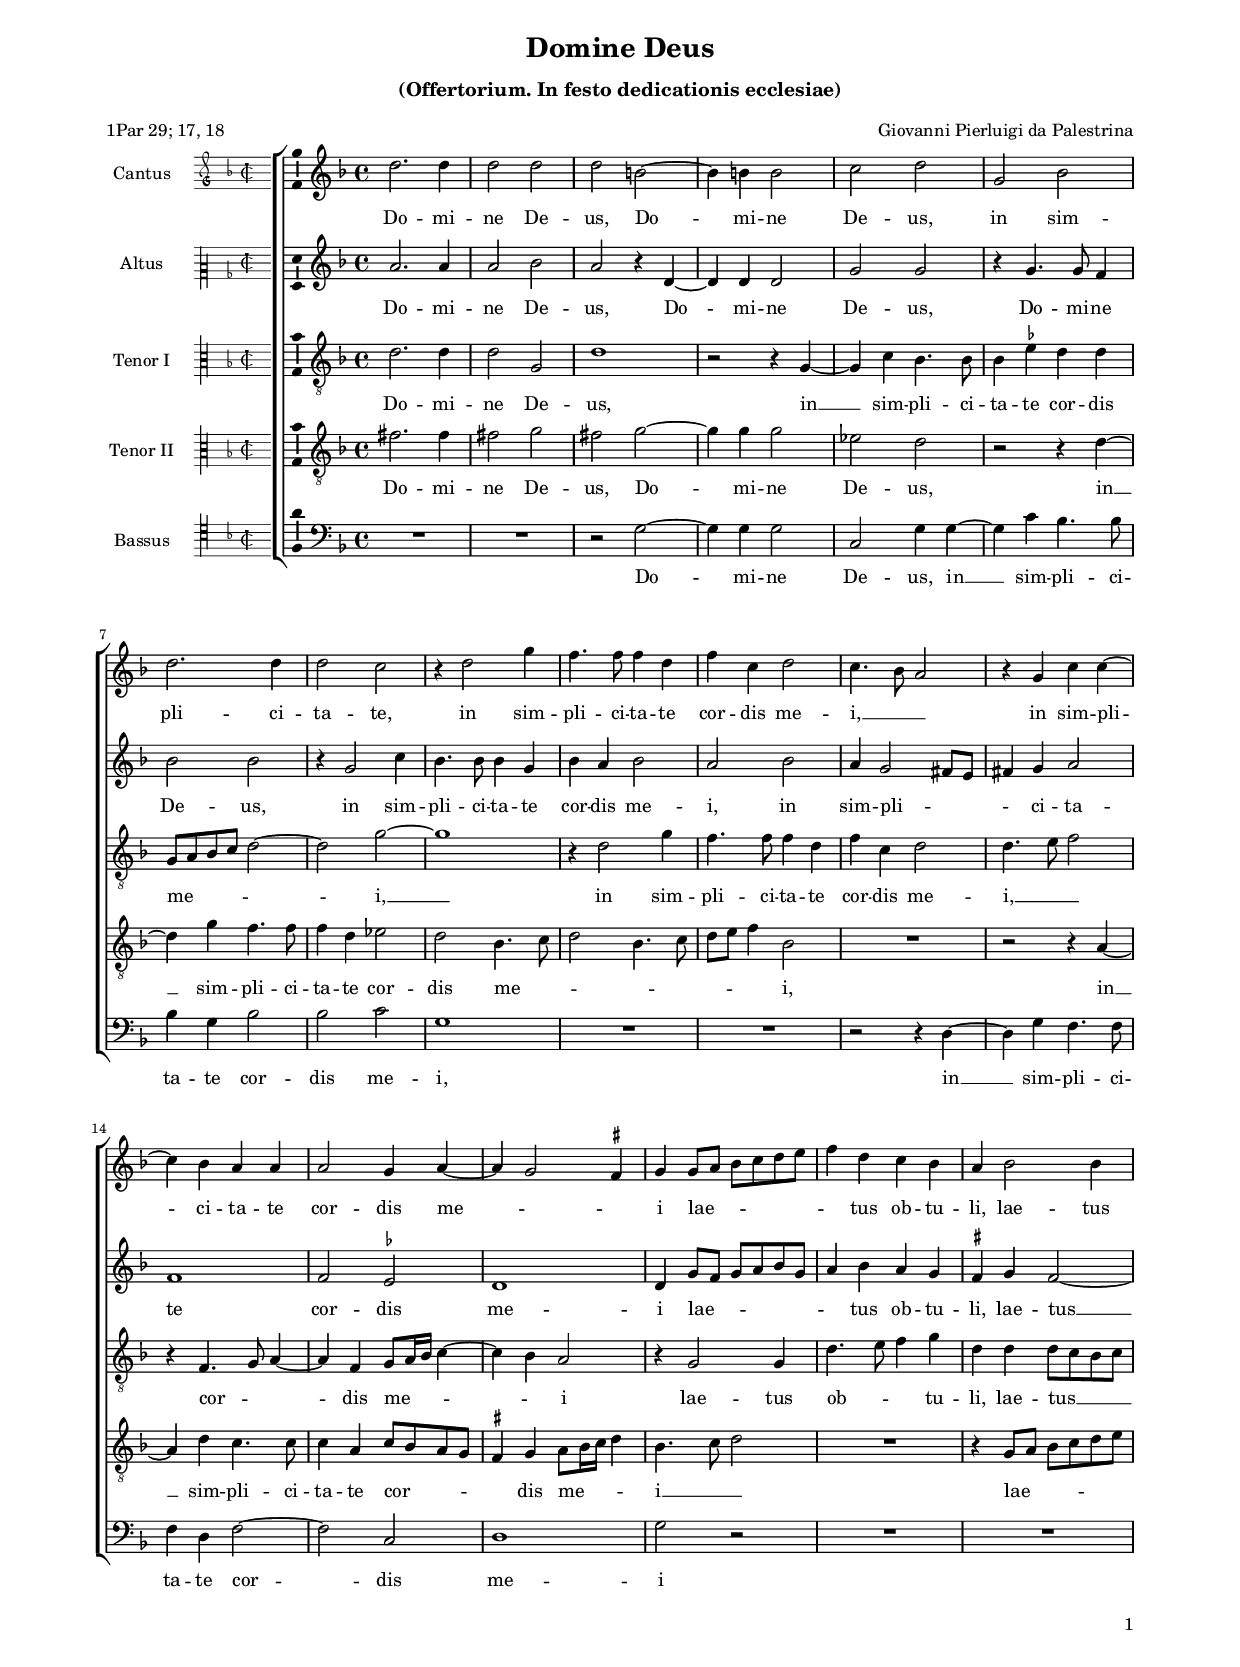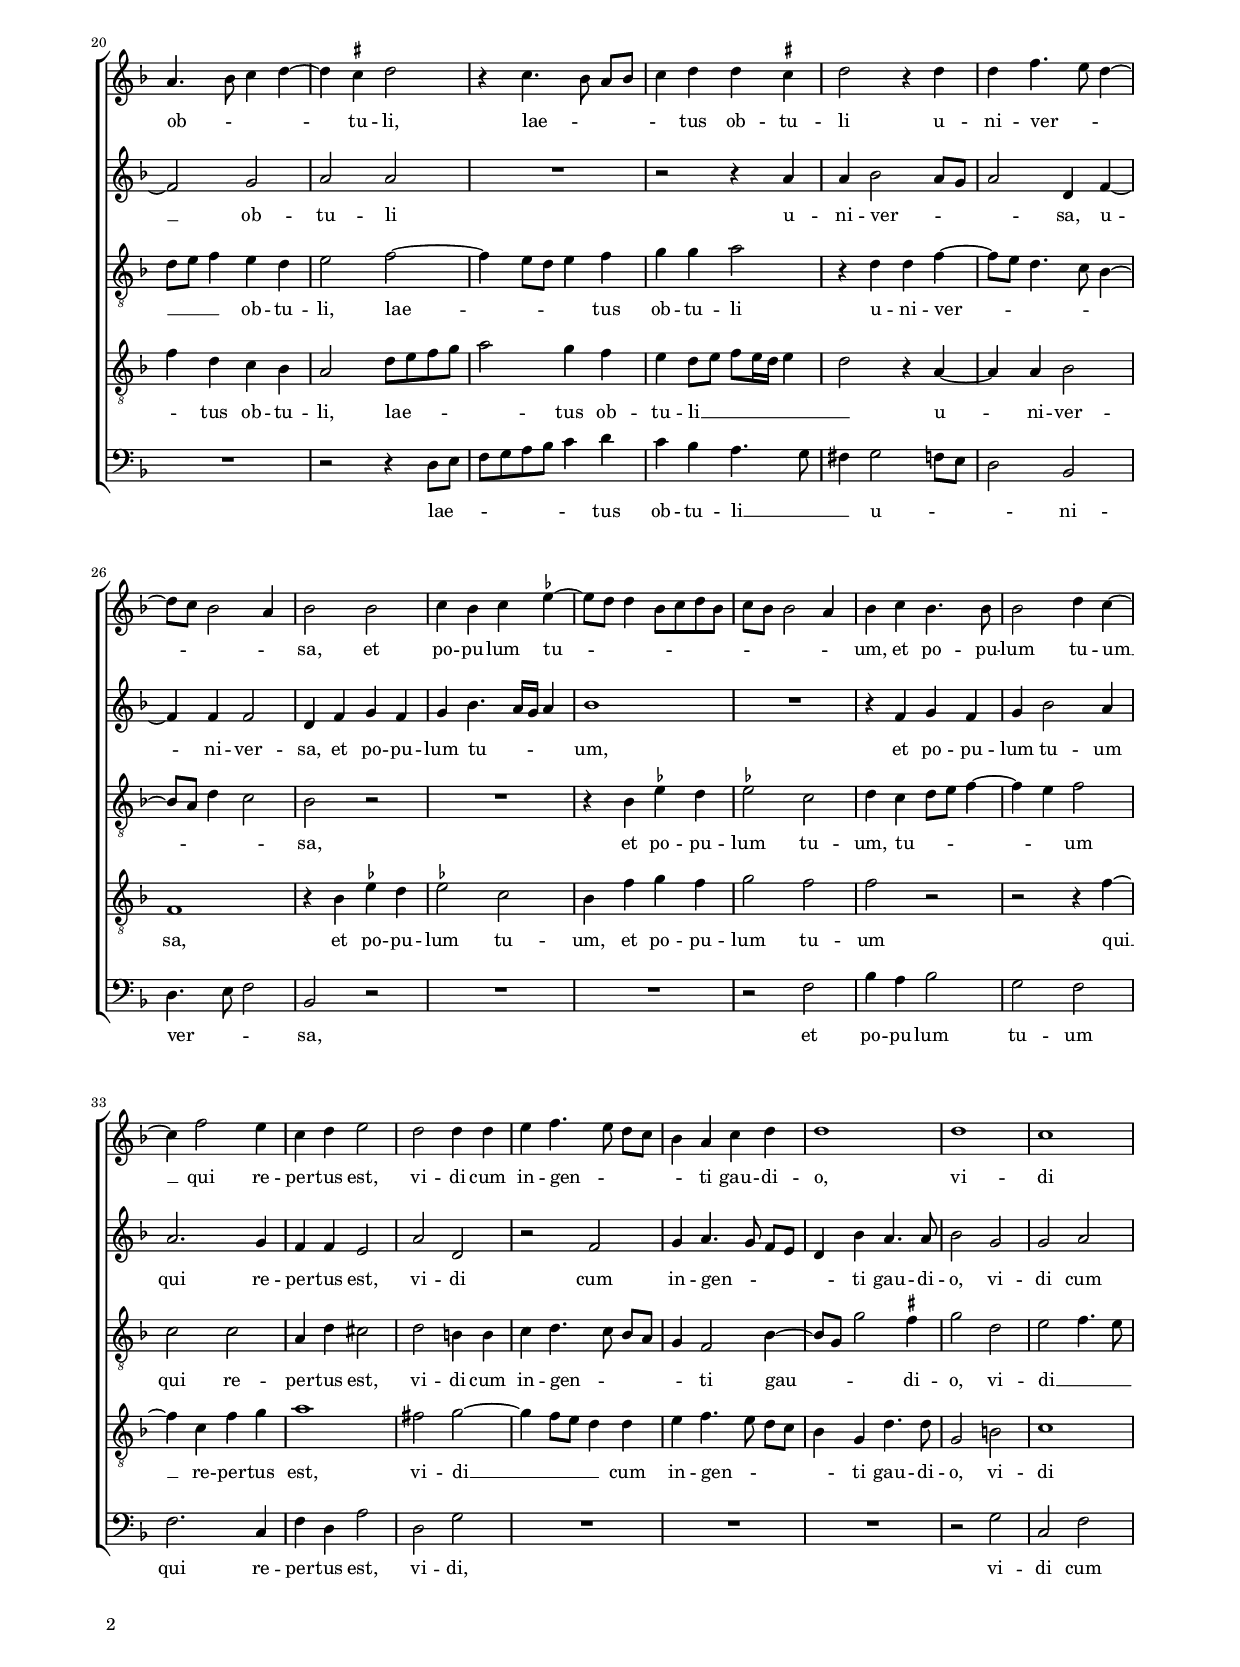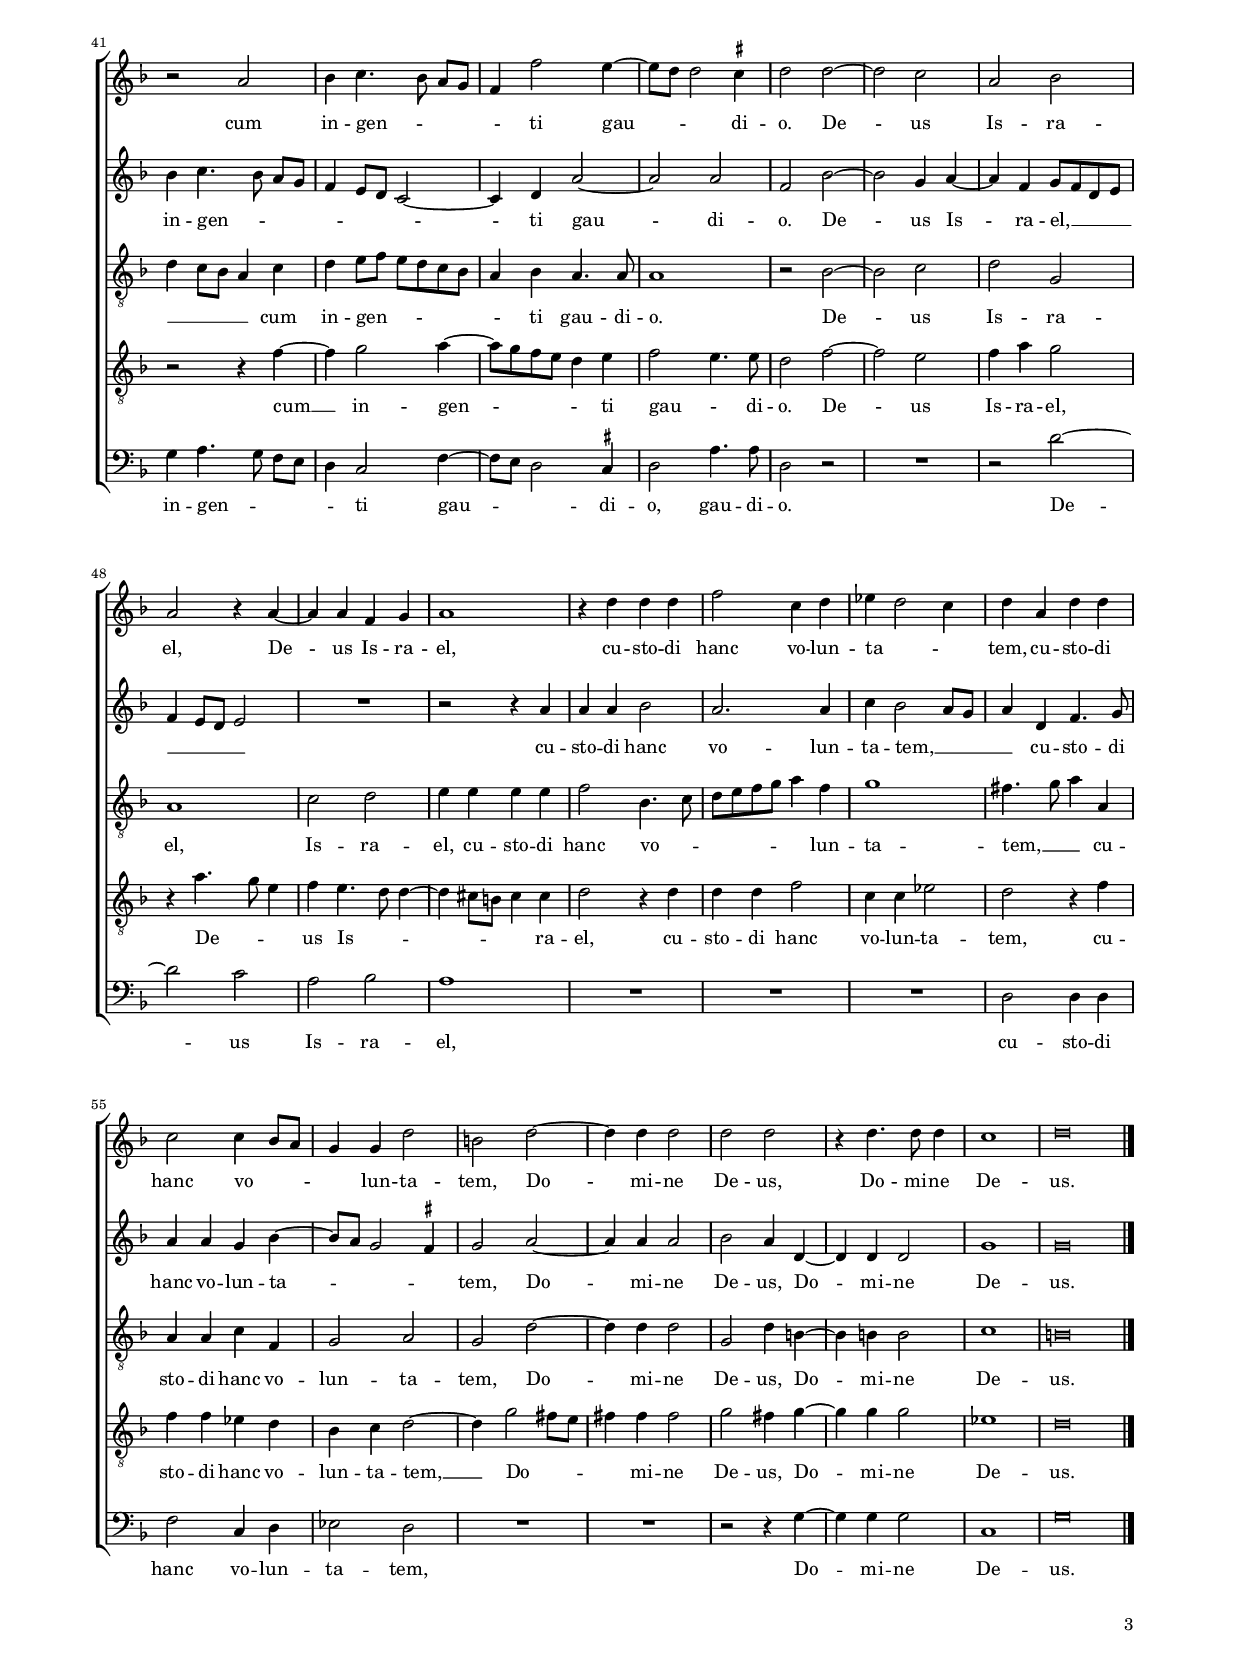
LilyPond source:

\header
{
	title="Domine Deus"
	subtitle=\markup { \column { \vspace #0.5 "(Offertorium. In festo dedicationis ecclesiae)" \transparent "x" } }
	composer="Giovanni Pierluigi da Palestrina"
	poet="1Par 29; 17, 18"
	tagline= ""
}

\version "2.24.1"
\language deutsch
#(set-global-staff-size 15)
% #(set-default-paper-size "letter")
#(ly:set-option 'point-and-click #f)




	ficta = { \once \set suggestAccidentals = ##t }

	forget = #(define-music-function (music) (ly:music?) #{
		\accidentalStyle forget
		$music
		\accidentalStyle default
		#})

    
\paper
	{
	top-margin = 1.6 \cm
	bottom-margin = 1 \cm
	left-margin = 1.8 \cm
	right-margin = 1.8 \cm
	ragged-bottom = ##f
	ragged-last-bottom = ##f
	print-page-number = ##f
	system-system-spacing = #'((basic-distance . 17) (minimum-distance . 14) (padding . 5) (strechability . 150))
	oddFooterMarkup=\markup   \fill-line { "" \fromproperty #'page:page-number-string }
	evenFooterMarkup=\markup  \fill-line { \fromproperty #'page:page-number-string "" }
	last-bottom-spacing = #'((basic-distance . 12) (minimum-distance . 7) (padding . 4))
	systems-per-page = 3
%   page-count = 3
%	min-systems-per-page = 3
%	print-all-headers = ##t
%	print-first-page-number = ##t
%	first-page-number = 1
	}

	
global = {
	\key f \major
	\time 4/4
	\set Score.tempoHideNote = ##t
	\tempo 4 = 100
	\skip 1*61
	\set Score.measureLength = #(ly:make-moment 2/1)
	\skip 1*2 \bar "|."
	}
    

incipitcantus = \relative c' {
    \time 2/2
    \clef "petrucci-g2"
    \key f \major
    }
    
incipitcantusVoice = <<
    \new MensuralVoice <<
        { s1 \noBreak }
        \incipitcantus
    >>
    >>
    
    
incipitaltus = \relative c' {
    \time 2/2
    \clef "petrucci-c2"
    \key f \major
    s4 \bar ""
    }
    
incipitaltusVoice = <<
    \new MensuralVoice <<
        { s1 \noBreak }
        \incipitaltus
    >>
    >>
    
incipittenor = \relative c' {
    \time 2/2
    \clef "petrucci-c3"
    \key f \major
    }
    
incipittenorVoice = <<
    \new MensuralVoice <<
        { s1 \noBreak }
        \incipittenor
    >>
    >>
    
incipitquintus = \relative c' {
    \time 2/2
    \clef "petrucci-c3"
    \key f \major
    }
    
incipitquintusVoice = <<
    \new MensuralVoice <<
        { s1 \noBreak }
        \incipitquintus
    >>
    >>
    
    
incipitbassus= \relative c {
    \time 2/2
    \clef "petrucci-c4"
    \key f \major
    }
    
incipitbassusVoice = <<
    \new MensuralVoice <<
        { s1 \noBreak }
        \incipitbassus
    >>
    >>


cantus =  \relative c''
	{
	d2. d4
	d2 d
	d2 h~
	h4 h h2
%5
	c2 d |
	g,2 b
	d2. d4
	d2 c
	r4 d2 g4
%10
	f4. f8 f4 d |
	f4 c d2
	c4. b8 a2
	r4 g c c~
	c4 b a a
%15
	a2 g4 a~ |
	a4 g2 \ficta fis4
	g4 g8 a b c d e
	f4 d c b
	a4 b2 b4
%20
	a4. b8 c4 d~ |
	d4 \ficta cis d2
	r4 c4. b8 a[ b]
	c4 d d \ficta cis
	d2 r4 d
%25
	d4 f4. e8 d4~ |
	d8 c b2 a4
	b2 b
	c4 b c \ficta es~
	\ficta es8 d d4 b8 c d b
%30
	c8 b b2 a4 |
	b4 c b4. b8
	b2 d4 c~
	c4 f2 e4
	c4 d e2
%35
	d2 d4 d |
	e4 f4. e8 d[ c]
	b4 a c d
	d1
	d1
%40
	c1 |
	r2 a
	b4 c4. b8 a[ g]
	f4 f'2 e4~
	e8 d d2 \ficta cis4
%45
	d2 d~ |
	d2 c
	a2 b
	a2 r4 a~
	a4 a f g
%50
	a1 |
	r4 d d d
	f2 c4 d
	es4 d2 c4
	d4 a d d
%55
	c2 c4 b8 a |
	g4 g d'2
	h2 d~
	d4 d d2
	d2 d
%60
	r4 d4. d8 d4 |
	c1
	d\breve |
	}


altus =  \relative c'
	{
	a'2. a4
	a2 b
	a2 r4 d,~
	d4 d d2
%5
	g2 g |
	r4 g4. g8 f4
	b2 b
	r4 g2 c4
	b4. b8 b4 g
%10
	b4 a b2 |
	a2 b
	a4 g2 fis8 e
	fis4 g a2
	f1
%15
	f2 \ficta es |
	d1
	d4 g8 f g8 a b g
	a4 b a g
	\ficta fis4 g \forget f2~
%20
	f2 g |
	a2 a
	R1
	r2 r4 a
	a4 b2 a8 g
%25
	a2 d,4 f~ |
	f4 f f2
	d4 f g f
	g4 b4. a16 g a4
	b1
%30
	R1 |
	r4 f g f
	g4 b2 a4
	a2. g4
	f4 f e2
%35
	a2 d, |
	r2 f
	g4 a4. g8 f[ e]
	d4 b' a4. a8
	b2 g
%40
	g2 a |
	b4 c4. b8 a[ g]
	f4 e8 d c2~
	c4 d a'2~
	a2 a
%45
	f2 b~ |
	b2 g4 a~
	a4 f g8 f d e
	f4 e8 d e2
	R1
%50
	r2 r4 a |
	a4 a b2
	a2. a4
	c4 b2 a8 g
	a4 d, f4. g8
%55
	a4 a g b~ |
	b8 a g2 \ficta fis4
	g2 a~
	a4 a a2
	b2 a4 d,~
%60
	d4 d d2 |
	g1
	g\breve |
	}


tenor =  \relative c'
	{
	d2. d4
	d2 g,
	d'1
	r2 r4 g,~
%5
	g4 c b4. b8 |
	b4 \ficta es d d
	g,8 a b c d2~
	d2 g~
	g1
%10
	r4 d2 g4 |
	f4. f8 f4 d
	f4 c d2
	d4. e8 f2
	r4 f,4. g8 a4~
%15
	a4 f g8 a16 b c4~ |
	c4 b a2
	r4 g2 g4
	d'4. e8 f4 g
	d4 d d8 c b c
%20
	d8 e f4 e d |
	e2 f~
	f4 e8 d e4 f
	g4 g a2
	r4 d, d f~
%25
	f8 e d4. c8 b4~ |
	b8 a d4 c2
	b2 r
	R1
	r4 b \ficta es d
%30
	\ficta es2 c |
	d4 c d8 e f4~
	f4 e f2
	c2 c
	a4 d cis2
%35
	d2 h4 h |
	c4 d4. c8 b[ a]
	g4 f2 b4~
	b8 g g'2 \ficta fis4
	g2 d
%40
	e2 f4. e8 |
	d4 c8 b a4 c
	d4 e8 f e d c b
	a4 b a4. a8
	a1
%45
	r2 b~ |
	b2 c
	d2 g,
	a1
	c2 d
%50
	e4 e e e |
	f2 b,4. c8
	d8 e f g a4 f
	g1
	fis4. g8 a4 a,
%55
	a4 a c f, |
	g2 a
	g2 d'~
	d4 d d2
	g,2 d'4 h~
%60
	h4 h h2 |
	c1
	h\breve |
	}


quintus  =  \relative c'
	{
	fis2. fis4
	fis2 g
	fis2 g~
	g4 g g2
%5
	es2 d |
	r2 r4 d~
	d4 g f4. f8
	f4 d es2
	d2 b4. c8
%10
	d2 b4. c8 |
	d8 e f4 b,2
	R1
	r2 r4 a~
	a4 d c4. c8
%15
	c4 a c8 b a g |
	\ficta fis4 g a8 b16 c d4
	b4. c8 d2
	R1
	r4 g,8 a b c d e
%20
	f4 d c b |
	a2 d8 e f g
	a2 g4 f
	e4 d8 e f8 e16 d e4
	d2 r4 a~
%25
	a4 a b2 |
	f1
	r4 b \ficta es d
	\ficta es2 c
	b4 f' g f
%30
	g2 f |
	f2 r
	r2 r4 f~
	f4 c f g
	a1
%35
	fis2 g~ |
	g4 f8 e d4 d
	e4 f4. e8 d[ c]
	b4 g d'4. d8
	g,2 h
%40
	c1 |
	r2 r4 f~
	f4 g2 a4~
	a8 g f e d4 e
	f2 e4. e8
%45
	d2 f~ |
	f2 e
	f4 a g2
	r4 a4. g8 e4
	f4 e4. d8 d4~
%50
	d4 cis8 h cis4 cis |
	d2 r4 d
	d4 d f2
	c4 c es2
	d2 r4 f
%55
	f4 f es d |
	b4 c d2~
	d4 g2 fis8 e
	fis4 fis fis2
	g2 fis4 g~
%60
	g4 g g2 |
	es1
	d\breve |
	}


bassus  =  \relative c
	{
	R1
	R1
	r2 g'~
	g4 g g2
%5
	c,2 g'4 g~ |
	g4 c b4. b8
	b4 g b2
	b2 c
	g1
%10
	R1 |
	R1
	r2 r4 d~
	d4 g f4. f8
	f4 d f2~
%15
	f2 c |
	d1
	g2 r
	R1
	R1
%20
	R1 |
	r2 r4 d8 e
	f8 g a b c4 d
	c4 b a4. g8
	fis4 g2 f8 e
%25
	d2 b |
	d4. e8 f2
	b,2 r
	R1
	R1
%30
	r2 f' |
	b4 a b2
	g2 f
	f2. c4
	f4 d a'2
%35
	d,2 g |
	R1
	R1
	R1
	r2 g
%40
	c,2 f |
	g4 a4. g8 f[ e]
	d4 c2 f4~
	f8 e d2 \ficta cis4
	d2 a'4. a8
%45
	d,2 r |
	R1
	r2 d'~
	d2 c
	a2 b
%50
	a1 |
	R1
	R1
	R1
	d,2 d4 d
%55
	f2 c4 d |
	es2 d
	R1
	R1
	r2 r4 g~
%60
	g4 g g2 |
	c,1
	g'\breve |
	}


lyricscantus = \lyricmode {
	Do -- mi -- ne De -- us,
	Do -- mi -- ne De -- us,
	in sim -- pli -- ci -- ta -- te,
	in sim -- pli -- ci -- ta -- te cor -- dis me -- i, __ _ _
	in sim -- pli -- ci -- ta -- te cor -- dis me -- _ _ i
	lae -- _ _ _ _ _ _ tus ob -- tu -- li,
	lae -- tus ob -- _ _ _ tu -- li,
	lae -- _ _ _ _ tus ob -- tu -- li u -- ni -- ver -- _ _ _ _ _ sa,
	et po -- pu -- lum tu -- _ _ _ _ _ _ _ _ _ _ um,
	et po -- pu -- lum tu -- um __
	qui re -- per -- tus est,
	vi -- di cum in -- gen -- _ _ _ _ ti gau -- di -- o,
	vi -- di cum in -- gen -- _ _ _ _ ti gau -- _ _ di -- o.
	De -- us Is -- ra -- el,
	De -- us Is -- ra -- el,
	cu -- sto -- di hanc vo -- lun -- ta -- _ _ tem,
	cu -- sto -- di hanc vo -- _ _ _ lun -- ta -- tem,
	Do -- mi -- ne De -- us,
	Do -- mi -- ne De -- us.
	}


lyricsaltus = \lyricmode {
	Do -- mi -- ne De -- us,
	Do -- mi -- ne De -- us,
	Do -- mi -- ne De -- us,
	in sim -- pli -- ci -- ta -- te cor -- dis me -- i,
	in sim -- pli -- _ _ _ ci -- ta -- te cor -- dis me -- i
	lae -- _ _ _ _ _ _ tus ob -- tu -- li,
	lae -- tus __ ob -- tu -- li u -- ni -- ver -- _ _ _ sa,
	u -- ni -- ver -- sa,
	et po -- pu -- lum tu -- _ _ _ um,
	et po -- pu -- lum tu -- um
	qui re -- per -- tus est,
	vi -- di cum in -- gen -- _ _ _ _ ti gau -- di -- o,
	vi -- di cum in -- gen -- _ _ _ _ _ _ _ ti gau -- di -- o.
	De -- us Is -- ra -- el, __ _ _ _ _ _ _ _
	cu -- sto -- di hanc vo -- lun -- ta -- tem, __ _ _ _
	cu -- sto -- di hanc vo -- lun -- ta -- _ _ _ tem,
	Do -- mi -- ne De -- us,
	Do -- mi -- ne De -- us.
	}


lyricstenor = \lyricmode {
	Do -- mi -- ne De -- us,
	in __ sim -- pli -- ci -- ta -- te cor -- dis me -- _ _ _ _ i, __
	in sim -- pli -- ci -- ta -- te cor -- dis me -- i,  __ _ _
	cor -- _ _ dis me -- _ _ _ _ i
	lae -- tus ob -- _ _ tu -- li,
	lae -- tus __ _ _ _ _ _ _ ob -- tu -- li,
	lae -- _ _ _ tus ob -- tu -- li u -- ni -- ver -- _ _ _ _ _ _ _ sa,
	et po -- pu -- lum tu -- um,
	tu -- _ _ _ _ um 
	qui re -- per -- tus est,
	vi -- di cum in -- gen -- _ _ _ _ ti gau -- _ _ di -- o,
	vi -- di __ _ _ _ _ _ _ cum in -- gen -- _ _ _ _ _ _ ti gau -- di -- o.
	De -- us Is -- ra -- el,
	Is -- ra -- el,
	cu -- sto -- di hanc vo -- _ _ _ _ _ _ lun -- ta -- tem, __ _ _
	cu -- sto -- di hanc vo -- lun -- ta -- tem,
	Do -- mi -- ne De -- us,
	Do -- mi -- ne De -- us.
	}


lyricsquintus = \lyricmode {
	Do -- mi -- ne De -- us,
	Do -- mi -- ne De -- us,
	in __ sim -- pli -- ci -- ta -- te cor -- dis me -- _ _ _ _ _ _ _ i,
	in __ sim -- pli -- ci -- ta -- te cor -- _ _ _ _ dis me -- _ _ _ i __ _ _	
	lae -- _ _ _ _ _ _ tus ob -- tu -- li,
	lae -- _ _ _ _ tus ob -- tu -- li __ _ _ _ _ _ _
	u -- ni -- ver -- sa,
	et po -- pu -- lum tu -- um,
	et po -- pu -- lum tu -- um 
	qui __ re -- per -- tus est,
	vi -- di __ _ _ _ cum in -- gen -- _ _ _ _ ti gau -- di -- o,
	vi -- di cum __ in -- gen -- _ _ _ _ ti gau -- _ di -- o.
	De -- us Is -- ra -- el,
	De -- _ _ us Is -- _ _ _ _ _ ra -- el,
	cu -- sto -- di hanc vo -- lun -- ta -- tem,
	cu -- sto -- di hanc vo -- lun -- ta -- tem, __
	Do -- _ _ _ mi -- ne De -- us,
	Do -- mi -- ne De -- us.
	}


lyricsbassus = \lyricmode {
	Do -- mi -- ne De -- us,
	in __ sim -- pli -- ci -- ta -- te cor -- dis me -- i,
	in __ sim -- pli -- ci -- ta -- te cor -- dis me -- i
	lae -- _ _ _ _ _ _ tus ob -- tu -- li __ _ _ 
	u -- _ _ _ ni -- ver -- _ _ sa,
	et po -- pu -- lum tu -- um 
	qui re -- per -- tus est,
	vi -- di,
	vi -- di cum in -- gen -- _ _ _ _ ti gau -- _ _ di -- o,
	gau -- di -- o.
	De -- us Is -- ra -- el,
	cu -- sto -- di hanc vo -- lun -- ta -- tem,
	Do -- mi -- ne De -- us.
	}


\score
{  
	\transpose c c {
	\new ChoirStaff \with { \override StaffGrouper.staff-staff-spacing.basic-distance = #12 }
	<<

	\new Staff << \global
	\new Voice="v1" {
		\set Staff.instrumentName="Cantus"
		\incipit \incipitcantusVoice
%		\set Staff.instrumentName= "S"
		\set Staff.midiInstrument = "reed organ"
		\clef violin
		\cantus }
	\new Lyrics \lyricsto "v1" {\lyricscantus }
	>>


	\new Staff << \global
	\new Voice="v2" {
		\set Staff.instrumentName="Altus"
		\incipit \incipitaltusVoice
%		\set Staff.instrumentName= "A"
		\set Staff.midiInstrument = "reed organ"
		\clef violin % "G_8"
		\altus}
	\new Lyrics \lyricsto "v2" {\lyricsaltus }
	>>


	\new Staff << \global
	\new Voice="v3" {
		\set Staff.instrumentName="Tenor I"
		\incipit \incipittenorVoice
%		\set Staff.instrumentName= "T"
		\set Staff.midiInstrument = "reed organ"
		\clef "G_8"
		\tenor }
	\new Lyrics \lyricsto "v3" {\lyricstenor }
	>>


	\new Staff << \global
	\new Voice="v5" {
		\set Staff.instrumentName="Tenor II"
		\incipit \incipitquintusVoice
%		\set Staff.instrumentName= "Q"
		\set Staff.midiInstrument = "reed organ"
		\clef "G_8"
		\quintus}
	\new Lyrics \lyricsto "v5" {\lyricsquintus }
	>>


	\new Staff << \global
	\new Voice="v4" {
		\set Staff.instrumentName="Bassus"
		\incipit \incipitbassusVoice
%		\set Staff.instrumentName= "B"
		\set Staff.midiInstrument = "reed organ"
		\clef bass 
		\bassus }
	\new Lyrics \lyricsto "v4" {\lyricsbassus}
	>>

	>>
	} % transpose

	\layout
	{
	indent = 3\cm
    incipit-width = 1.3 \cm
	\context { \Lyrics \override VerticalAxisGroup.nonstaff-relatedstaff-spacing.padding = #1.4 }
%	\context { \Lyrics \override LyricText.font-size = #1 }
	\context { \Staff \override TimeSignature.break-visibility = #end-of-line-invisible }
	\context { \Staff \consists Ambitus_engraver }
	\context { \Score \override BarNumber.padding = #2 }
	\context { \Voice \override NoteHead.style = #'baroque }
	}

\midi
	{    	
	}

}


% EOF
